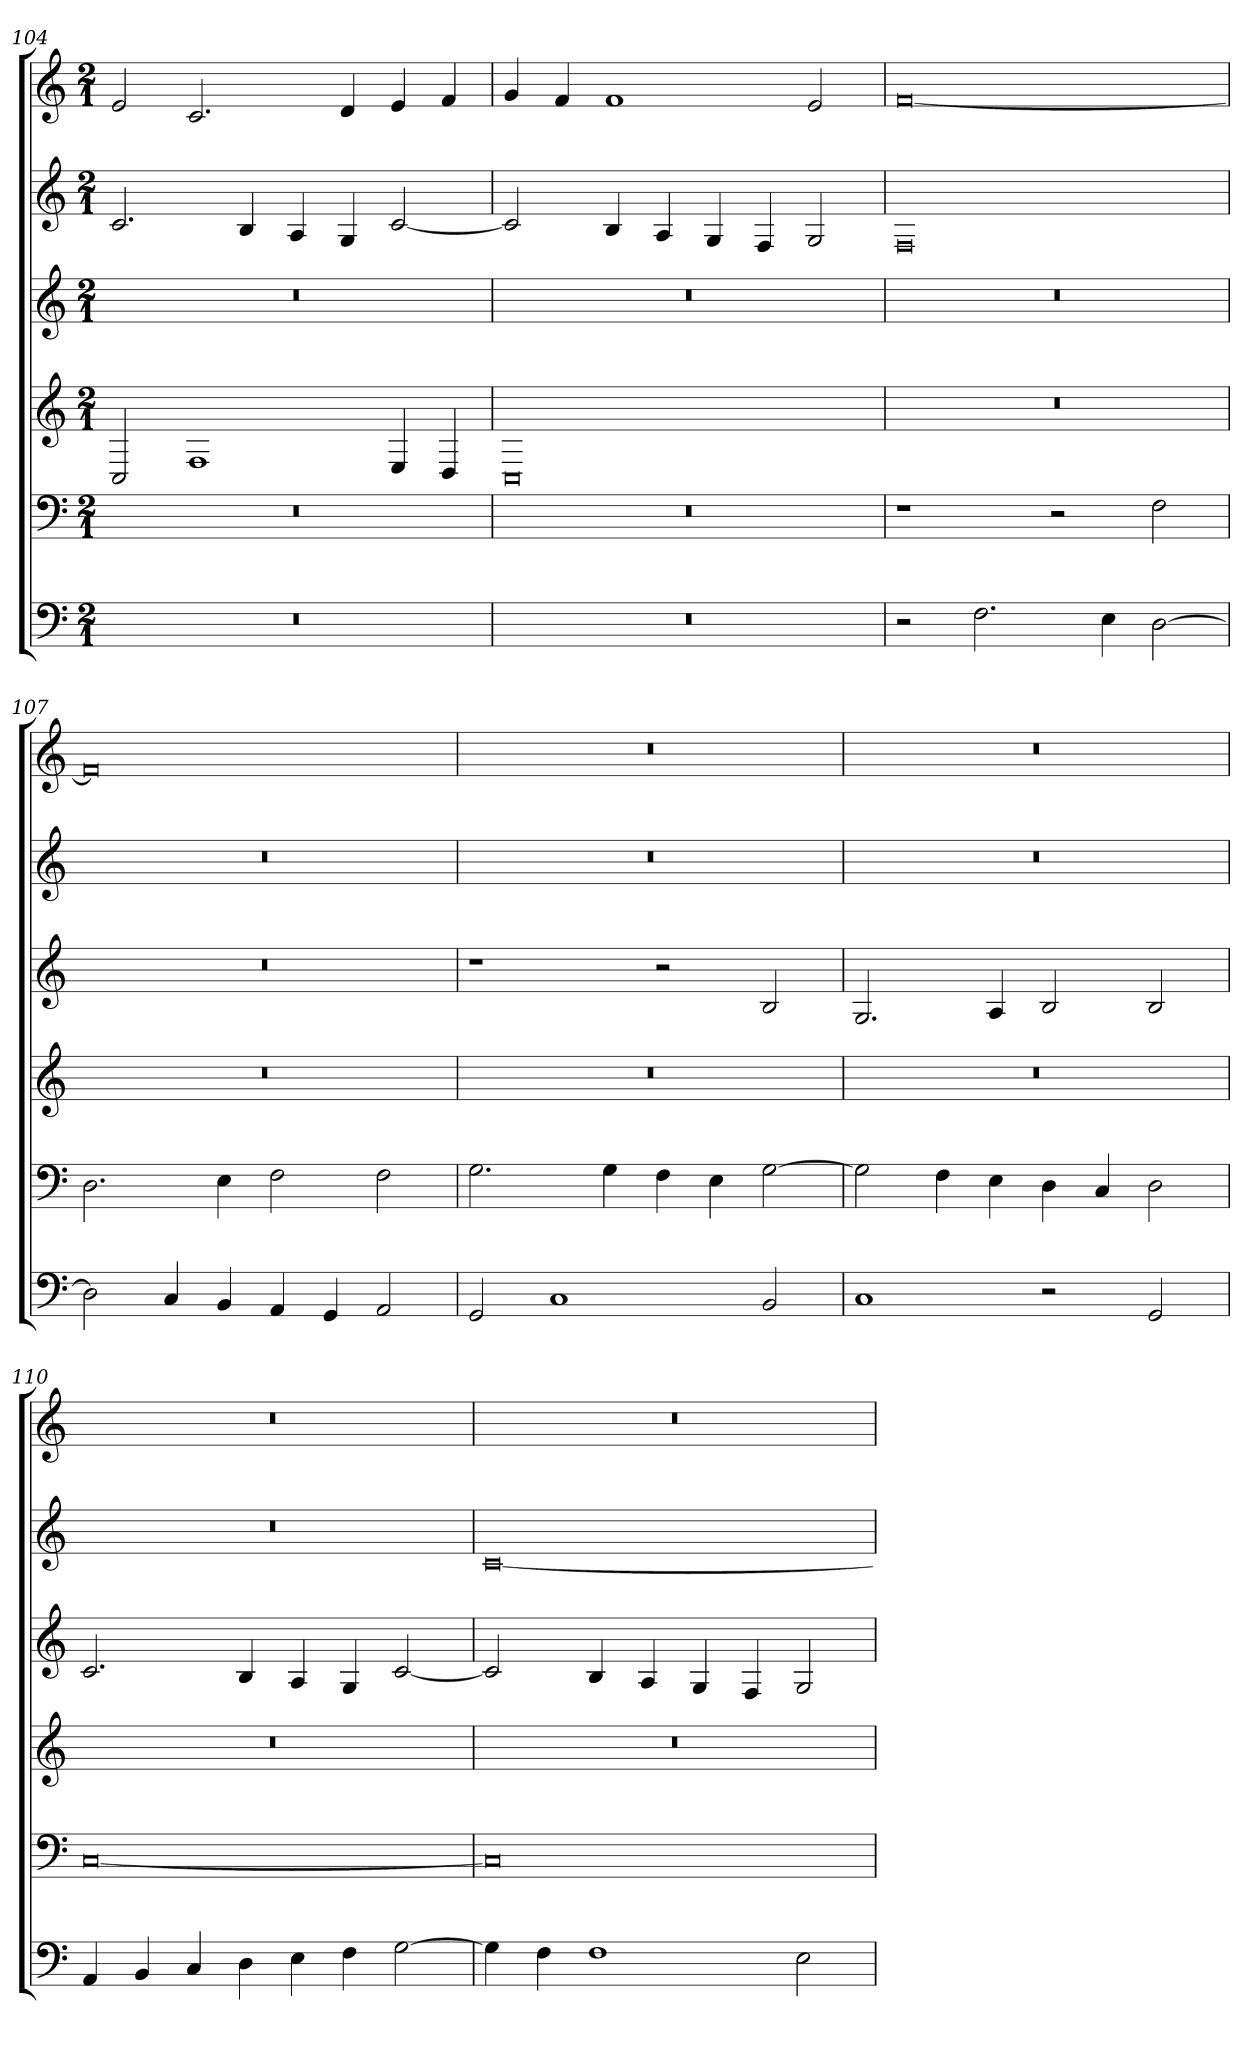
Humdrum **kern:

**kern	**kern	**kern	**kern	**kern	**kern
*part6	*part5	*part4	*part3	*part2	*part1
*staff6	*staff5	*staff4	*staff3	*staff2	*staff1
*clefF4	*clefF4	*clefG2	*clefG2	*clefG2	*clefG2
*M2/1	*M2/1	*M2/1	*M2/1	*M2/1	*M2/1
=104	=104	=104	=104	=104	=104
0r	0r	2C	0r	2.c	2e
.	.	1F	.	.	2.c
.	.	.	.	4B	.
.	.	.	.	4A	.
.	.	.	.	4G	4d
.	.	4E	.	[2c	4e
.	.	4D	.	.	4f
=105	=105	=105	=105	=105	=105
0r	0r	0C	0r	2c]	4g
.	.	.	.	.	4f
.	.	.	.	4B	1f
.	.	.	.	4A	.
.	.	.	.	4G	.
.	.	.	.	4F	.
.	.	.	.	2G	2e
=106	=106	=106	=106	=106	=106
2r	1r	0r	0r	0F	[0f
2.F	.	.	.	.	.
.	2r	.	.	.	.
4E	.	.	.	.	.
[2D	2F	.	.	.	.
=107	=107	=107	=107	=107	=107
2D]	2.D	0r	0r	0r	0f]
4C	.	.	.	.	.
4BB	4E	.	.	.	.
4AA	2F	.	.	.	.
4GG	.	.	.	.	.
2AA	2F	.	.	.	.
=108	=108	=108	=108	=108	=108
2GG	2.G	0r	1r	0r	0r
1C	.	.	.	.	.
.	4G	.	.	.	.
.	4F	.	2r	.	.
.	4E	.	.	.	.
2BB	[2G	.	2B	.	.
=109	=109	=109	=109	=109	=109
1C	2G]	0r	2.G	0r	0r
.	4F	.	.	.	.
.	4E	.	4A	.	.
2r	4D	.	2B	.	.
.	4C	.	.	.	.
2GG	2D	.	2B	.	.
=110	=110	=110	=110	=110	=110
4AA	[0C	0r	2.c	0r	0r
4BB	.	.	.	.	.
4C	.	.	.	.	.
4D	.	.	4B	.	.
4E	.	.	4A	.	.
4F	.	.	4G	.	.
[2G	.	.	[2c	.	.
=111	=111	=111	=111	=111	=111
4G]	0C]	0r	2c]	[0c	0r
4F	.	.	.	.	.
1F	.	.	4B	.	.
.	.	.	4A	.	.
.	.	.	4G	.	.
.	.	.	4F	.	.
2E	.	.	2G	.	.
=	=	=	=	=	=
*-	*-	*-	*-	*-	*-
